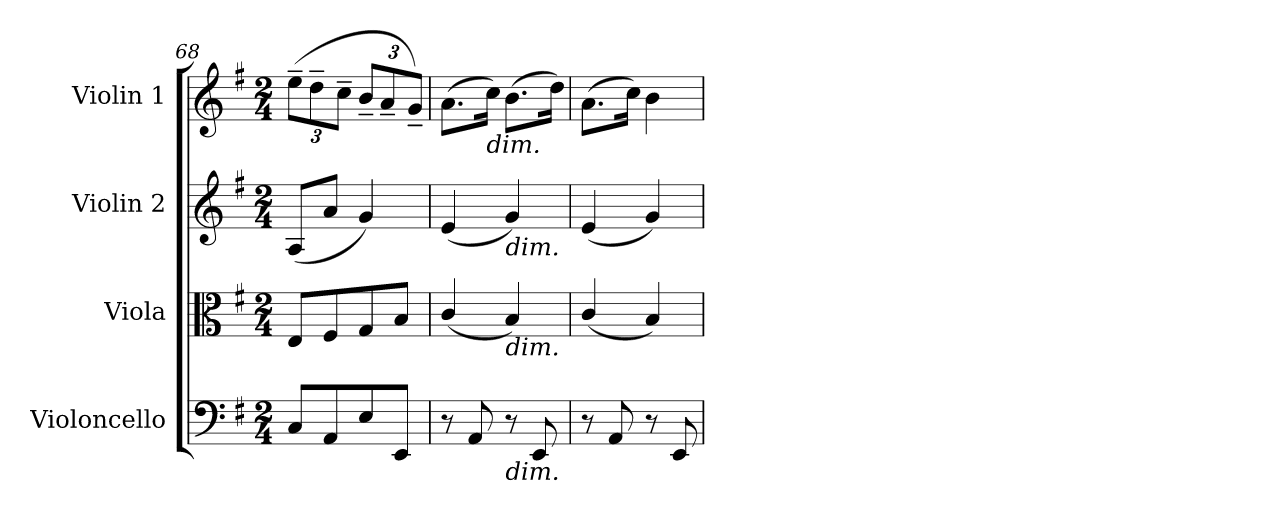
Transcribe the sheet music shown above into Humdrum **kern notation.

**kern	**kern	**kern	**kern
*part4	*part3	*part2	*part1
*staff4	*staff3	*staff2	*staff1
*I"Violoncello	*I"Viola	*I"Violin 2	*I"Violin 1
*I'Vc	*I'Vla	*I'Vln	*I'Vln
*clefF4	*clefC3	*clefG2	*clefG2
*k[f#]	*k[f#]	*k[f#]	*k[f#]
*M2/4	*M2/4	*M2/4	*M2/4
*	*	*	*Xbrackettup
=68	=68	=68	=68
8C/L	8E/L	(8A/L	(12ee~\L
.	.	.	12dd~\
8AA/	8F#/	8a/J	.
.	.	.	12cc~\J
*	*	*	*brackettup
8E/	8G/	4g/)	12b~/L
.	.	.	12a~/
8EE/J	8B/J	.	.
.	.	.	12g~/J)
=69	=69	=69	=69
8r	(4c/	(4e/	(8.a\L
8AA/	.	.	.
!	!	!	!LO:TX:b:i:t=dim.
.	.	.	16cc\Jk)
!	!	!LO:TX:b:i:t=dim.	!
!	!LO:TX:b:i:t=dim.	!	!
!LO:TX:b:i:t=dim.	!	!	!
8r	4B/)	4g/)	(8.b\L
8EE/	.	.	.
.	.	.	16dd\Jk)
=70	=70	=70	=70
8r	(4c/	(4e/	(8.a\L
8AA/	.	.	.
.	.	.	16cc\Jk)
8r	4B/)	4g/)	4b\
8EE/	.	.	.
=	=	=	=
*-	*-	*-	*-
